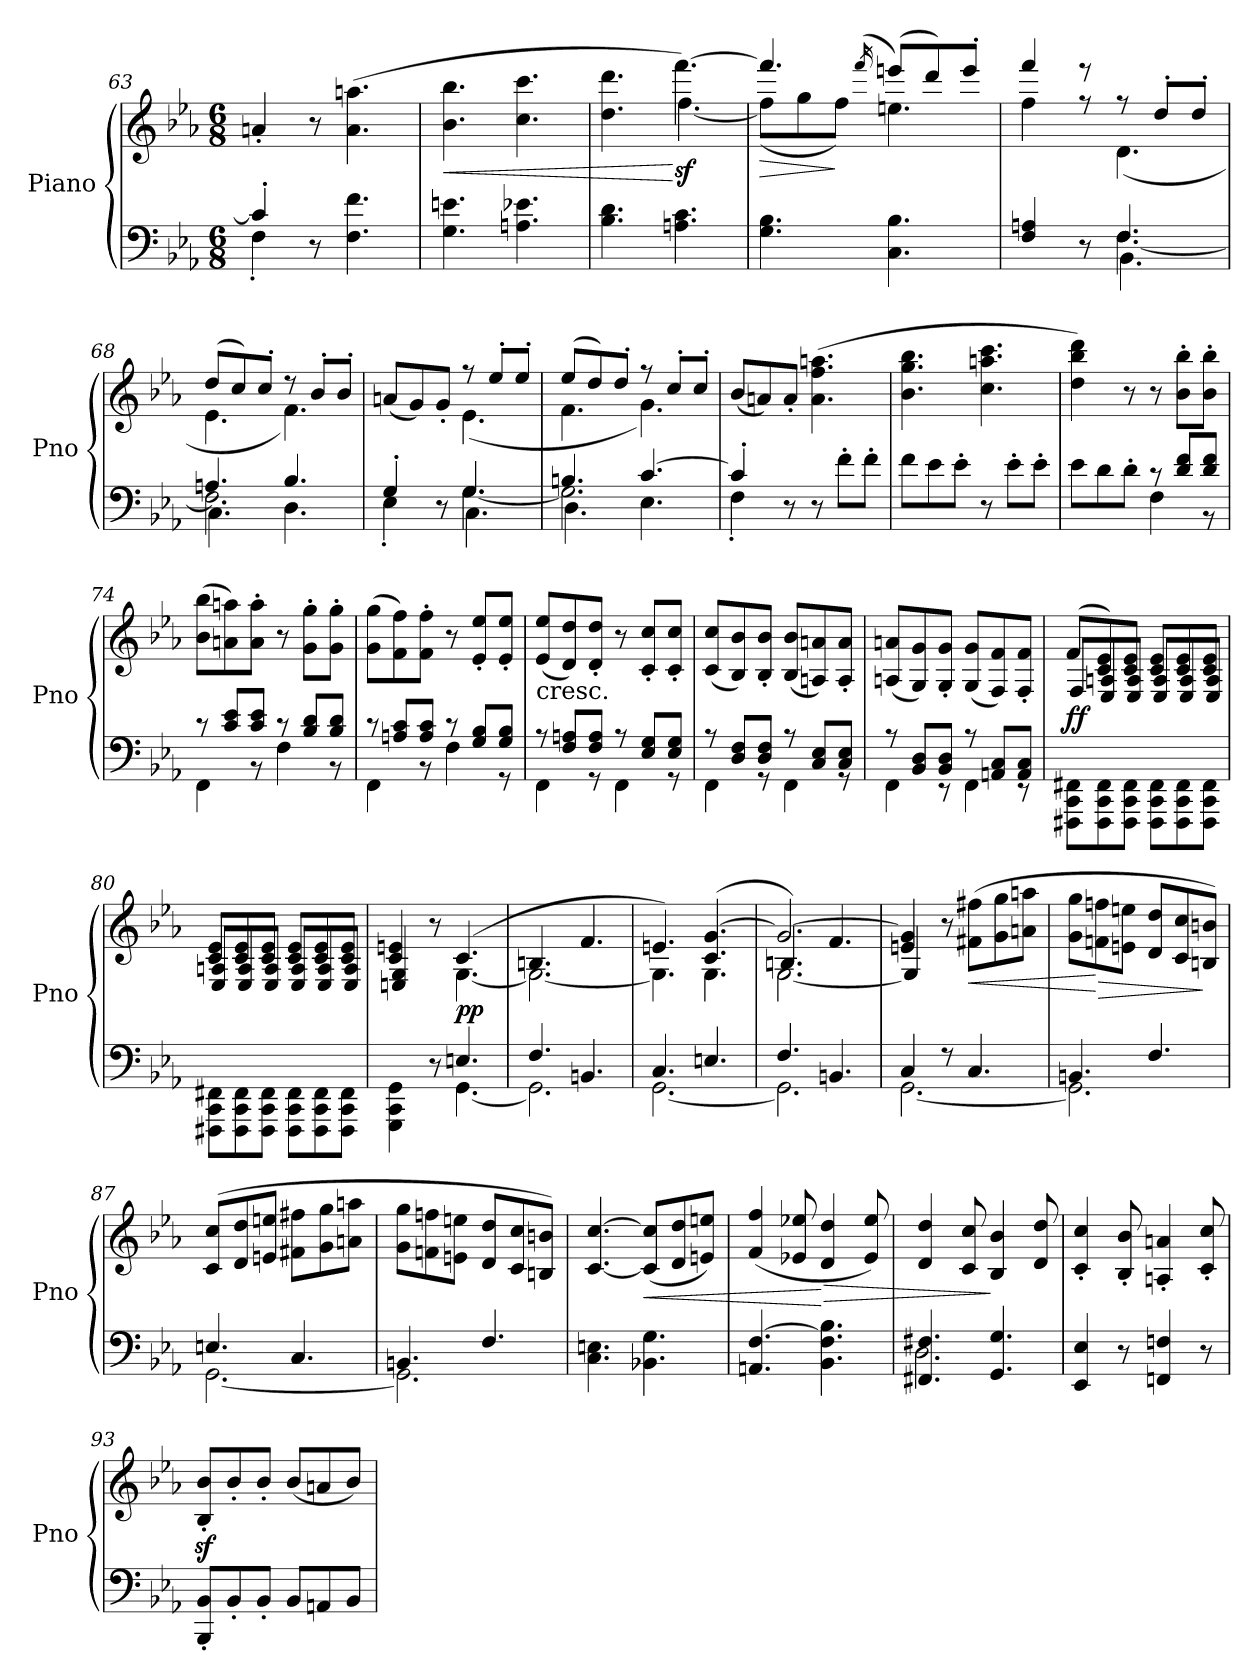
**kern	**kern	**dynam
*part1	*part1	*part1
*staff2	*staff1	*staff1/2
*I"Piano	*	*
*I'Pno	*	*
*clefF4	*clefG2	*
*k[b-e-a-]	*k[b-e-a-]	*
*E-:	*E-:	*
*M6/8	*M6/8	*
=63	=63	=63
*^	*	*
4c'/]	4F'\	4an'/	.
8r	2ryy	8r	.
4.F\ 4.f\	.	(>4.a\ 4.aan\	.
*v	*v	*	*
=64	=64	=64
!	!	!LO:HP:b
4.G\ 4.en\	4.b-\ 4.bb-\	<
4.An\ 4.e-X\	4.cc\ 4.ccc\	.
=65	=65	=65
*	*^	*
4.B-\ 4.d\	4.dd\ 4.ddd\	4.ryy	.
!	!	!	!LO:DY:n=1:b
4.An\ 4.c\	[4.fff\)	[4.ff\	[ sf
=66	=66	=66	=66
!	!	!	!LO:HP:b
4.G\ 4.B-\	4.fff/]	(<8ff\L]	>
.	.	8gg\	.
.	.	8ff\J)	]
.	(<16qfff/	.	.
4.C\ 4.B-\	(>8eeen/L)	4.een\	.
.	8ddd/)	.	.
.	8eee'/J	.	.
=67	=67	=67	=67
*^	*	*	*
*	*^	*	*	*
4F/ 4An/	4.ryy	4.ryy	4fff/	4ff\	.
8r	.	.	8reee	8rff	.
4.F/	[4.F\	4.BB-\	8rff	(<4.d\	.
.	.	.	8dd'/L	.	.
.	.	.	8dd'/J	.	.
=68	=68	=68	=68	=68	=68
4.An/	2.F\]	4.C\	(>8dd/L	4.e-\	.
.	.	.	8cc/)	.	.
.	.	.	8cc'/J	.	.
4.B-/	.	4.D\	8rdd	4.f\)	.
.	.	.	8b-'/L	.	.
.	.	.	8b-'/J	.	.
!!LO:LB:g=z	!!
=69	=69	=69	=69	=69	=69
4G'/	4E-'\	4.ryy	(>8an/L	4.ryy	.
.	.	.	8g/)	.	.
8r	8ryy	.	8g'/J	.	.
4.G/	[4.G\	4.C\	8rff	(<4.e-\	.
.	.	.	8ee-'/L	.	.
.	.	.	8ee-'/J	.	.
=70	=70	=70	=70	=70	=70
4.Bn/	2.G\]	4.D\	(>8ee-/L	4.f\	.
.	.	.	8dd/)	.	.
.	.	.	8dd'/J	.	.
[4.c/	.	4.E-\	8rff	4.g\)	.
.	.	.	8cc'/L	.	.
.	.	.	8cc'/J	.	.
*	*v	*v	*	*	*
*	*	*v	*v	*
=71	=71	=71	=71
4c'/]	4F'\	(<8b-/L	.
.	.	8an/)	.
8r	2ryy	8a'/J	.
8r	.	(>4.a\ 4.ff\ 4.aan\	.
8f'\L	.	.	.
8f'\J	.	.	.
*v	*v	*	*
=72	=72	=72
8f\L	4.b-\ 4.gg\ 4.bb-\	.
8e-\	.	.
8e-'\J	.	.
8r	4.cc\ 4.aan\ 4.ccc\	.
8e-'\L	.	.
8e-'\J	.	.
=73	=73	=73
*^	*	*
8e-\L	4.ryy	4dd\ 4bb-\ 4ddd\)	.
8d\	.	.	.
8d'\J	.	8r	.
8rc	4F\	8r	.
8d/ 8f/L	.	8b-\' 8bb-\'L	.
8d/ 8f/J	8r	8b-\' 8bb-\'J	.
=74	=74	=74	=74
8rc	4FF\	(>8b-\ 8bb-\L	.
8c/ 8e-/L	.	8an\ 8aan\)	.
8c/ 8e-/J	8rBB	8a\' 8aa\'J	.
8rc	4F\	8r	.
8B-/ 8d/L	.	8g\' 8gg\'L	.
8B-/ 8d/J	8r	8g\' 8gg\'J	.
!!LO:LB:g=z
=75	=75	=75	=75
8rc	4FF\	(>8g\ 8gg\L	.
8An/ 8c/L	.	8f\ 8ff\)	.
8A/ 8c/J	8rBB	8f\' 8ff\'J	.
8rc	4F\	8r	.
8G/ 8B-/L	.	8e-/' 8ee-/'L	.
8G/ 8B-/J	8r	8e-/' 8ee-/'J	.
=76	=76	=76	=76
!	!	!LO:TX:b:t=cresc.	!
8rA	4FF\	(<8e-/ 8ee-/L	.
8F/ 8An/L	.	8d/ 8dd/)	.
8F/ 8A/J	8rGG	8d/' 8dd/'J	.
8rA	4FF\	8r	.
8E-/ 8G/L	.	8c/' 8cc/'L	.
8E-/ 8G/J	8rGG	8c/' 8cc/'J	.
=77	=77	=77	=77
8rA	4FF\	(<8c/ 8cc/L	.
8D/ 8F/L	.	8B-/ 8b-/)	.
8D/ 8F/J	8rGG	8B-/' 8b-/'J	.
8rA	4FF\	(<8B-/ 8b-/L	.
8C/ 8E-/L	.	8An/ 8an/)	.
8C/ 8E-/J	8rGG	8A/' 8a/'J	.
=78	=78	=78	=78
8rA	4FF\	(<8An/ 8an/L	.
8BB-/ 8D/L	.	8G/ 8g/)	.
8BB-/ 8D/J	8rEE	8G/' 8g/'J	.
8rA	4FF\	(<8G/ 8g/L	.
8AAn/ 8C/L	.	8F/ 8f/)	.
8AA/ 8C/J	8rEE	8F/' 8f/'J	.
=79	=79	=79	=79
*	*	*^	*
!	!	!	!	!LO:DY:b
*v	*v	*	*	*
8FFF#X\ 8CC\ 8FF#X\L	(>8f/L	8F/L	ff
8FFF#\ 8CC\ 8FF#\	8c/ 8e-/)	8E-/ 8An/	.
8FFF#\ 8CC\ 8FF#\J	8c/ 8e-/J	8E-/ 8A/J	.
8FFF#\ 8CC\ 8FF#\L	8c/ 8e-/L	8E-/ 8A/L	.
8FFF#\ 8CC\ 8FF#\	8c/ 8e-/	8E-/ 8A/	.
8FFF#\ 8CC\ 8FF#\J	8c/ 8e-/J	8E-/ 8A/J	.
!!LO:LB:g=z	!!
=80	=80	=80	=80
8FFF#X\ 8CC\ 8FF#X\L	8c/ 8e-/L	8E-/ 8An/L	.
8FFF#\ 8CC\ 8FF#\	8c/ 8e-/	8E-/ 8A/	.
8FFF#\ 8CC\ 8FF#\J	8c/ 8e-/J	8E-/ 8A/J	.
8FFF#\ 8CC\ 8FF#\L	8c/ 8e-/L	8E-/ 8A/L	.
8FFF#\ 8CC\ 8FF#\	8c/ 8e-/	8E-/ 8A/	.
8FFF#\ 8CC\ 8FF#\J	8c/ 8e-/J	8E-/ 8A/J	.
=81	=81	=81	=81
*^	*	*	*
4GGG\ 4CC\ 4GG\	4.ryy	4c/ 4en/	4En/ 4G/	.
8r	.	8r	8ryy	.
!	!	!	!	!LO:DY:b
4.En/	[4.GG\	(>4.c/	[4.G\	pp
=82	=82	=82	=82	=82
4.F/	2.GG\]	4.Bn/	2.G\_	.
4.BBn/	.	4.f/	.	.
=83	=83	=83	=83	=83
4.C/	[2.GG\	4.en/)	4.G\]	.
4.En/	.	(>4.c/ [4.g/	4.G\	.
=84	=84	=84	=84	=84
*	*	*	*^	*
4.F/	2.GG\]	2.g/_	[2.G\	4.Bn/)	.
4.BBn/	.	.	.	4.f/	.
*	*	*	*v	*v	*
=85	=85	=85	=85	=85
4C/	[2.GG\	4en/ 4g/]	4G/]	.
8r	.	8r	2ryy	.
!	!	!	!	!LO:HP:b
4.C/	.	(<8f#X\ 8ff#X\L	.	<
.	.	8g\ 8gg\	.	.
.	.	8an\ 8aan\J	.	.
*	*	*v	*v	*
=86	=86	=86	=86
4.BBn/	2.GG\]	8g\ 8gg\L	.
!	!	!	!LO:HP:n=1:b
.	.	8fn\ 8ffn\	[ >
.	.	8en\ 8een\J	.
4.F/	.	8d/ 8dd/L	.
.	.	8c/ 8cc/	.
.	.	8Bn/ 8bn/J)	]
!!LO:LB:g=z
=87	=87	=87	=87
4.En/	[2.GG\	(>8c/ 8cc/L	.
.	.	8d/ 8dd/	.
.	.	8en/ 8een/J	.
4.C/	.	8f#X\ 8ff#X\L	.
.	.	8g\ 8gg\	.
.	.	8an\ 8aan\J	.
=88	=88	=88	=88
4.BBn/	2.GG\]	8g\ 8gg\L	.
.	.	8fn\ 8ffn\	.
.	.	8en\ 8een\J	.
4.F/	.	8d/ 8dd/L	.
.	.	8c/ 8cc/	.
.	.	8Bn/ 8bn/J)	.
*v	*v	*	*
=89	=89	=89
4.C\ 4.En\	[4.c/ [4.cc/	.
!	!	!LO:HP:b
4.BB-X\ 4.G\	(<8c/] 8cc/]L	<
.	8d/ 8dd/	.
.	8en/ 8een/J)	.
=90	=90	=90
4.AAn/ [4.F/	(<4f/ 4ff/	.
.	8e-X/ 8ee-X/	.
!	!	!LO:HP:n=1:b
4.BB-\ 4.F\] 4.B-\	4d/ 4dd/	[ >
.	8e-/ 8ee-/)	.
=91	=91	=91
*^	*	*
4.FF#X/ 4.F#X/	2.D\	4d/ 4dd/	.
.	.	8c/ 8cc/	.
4.GG/ 4.G/	.	4B-/ 4b-/	]
.	.	8d/ 8dd/	.
*v	*v	*	*
=92	=92	=92
4EE-/ 4E-/	4c/' 4cc/'	.
8r	8B-/' 8b-/'	.
4FFn/ 4Fn/	4An/' 4an/'	.
8r	8c/' 8cc/'	.
!!LO:PB:g=z
=93	=93	=93
8BBB-/' 8BB-/'L	8B-/z<' 8b-/z<'L	.
8BB-'/	8b-'/	.
8BB-'/J	8b-'/J	.
8BB-/L	(<8b-/L	.
8AAn/	8an/	.
8BB-/J	8b-/J)	.
=	=	=
*-	*-	*-
